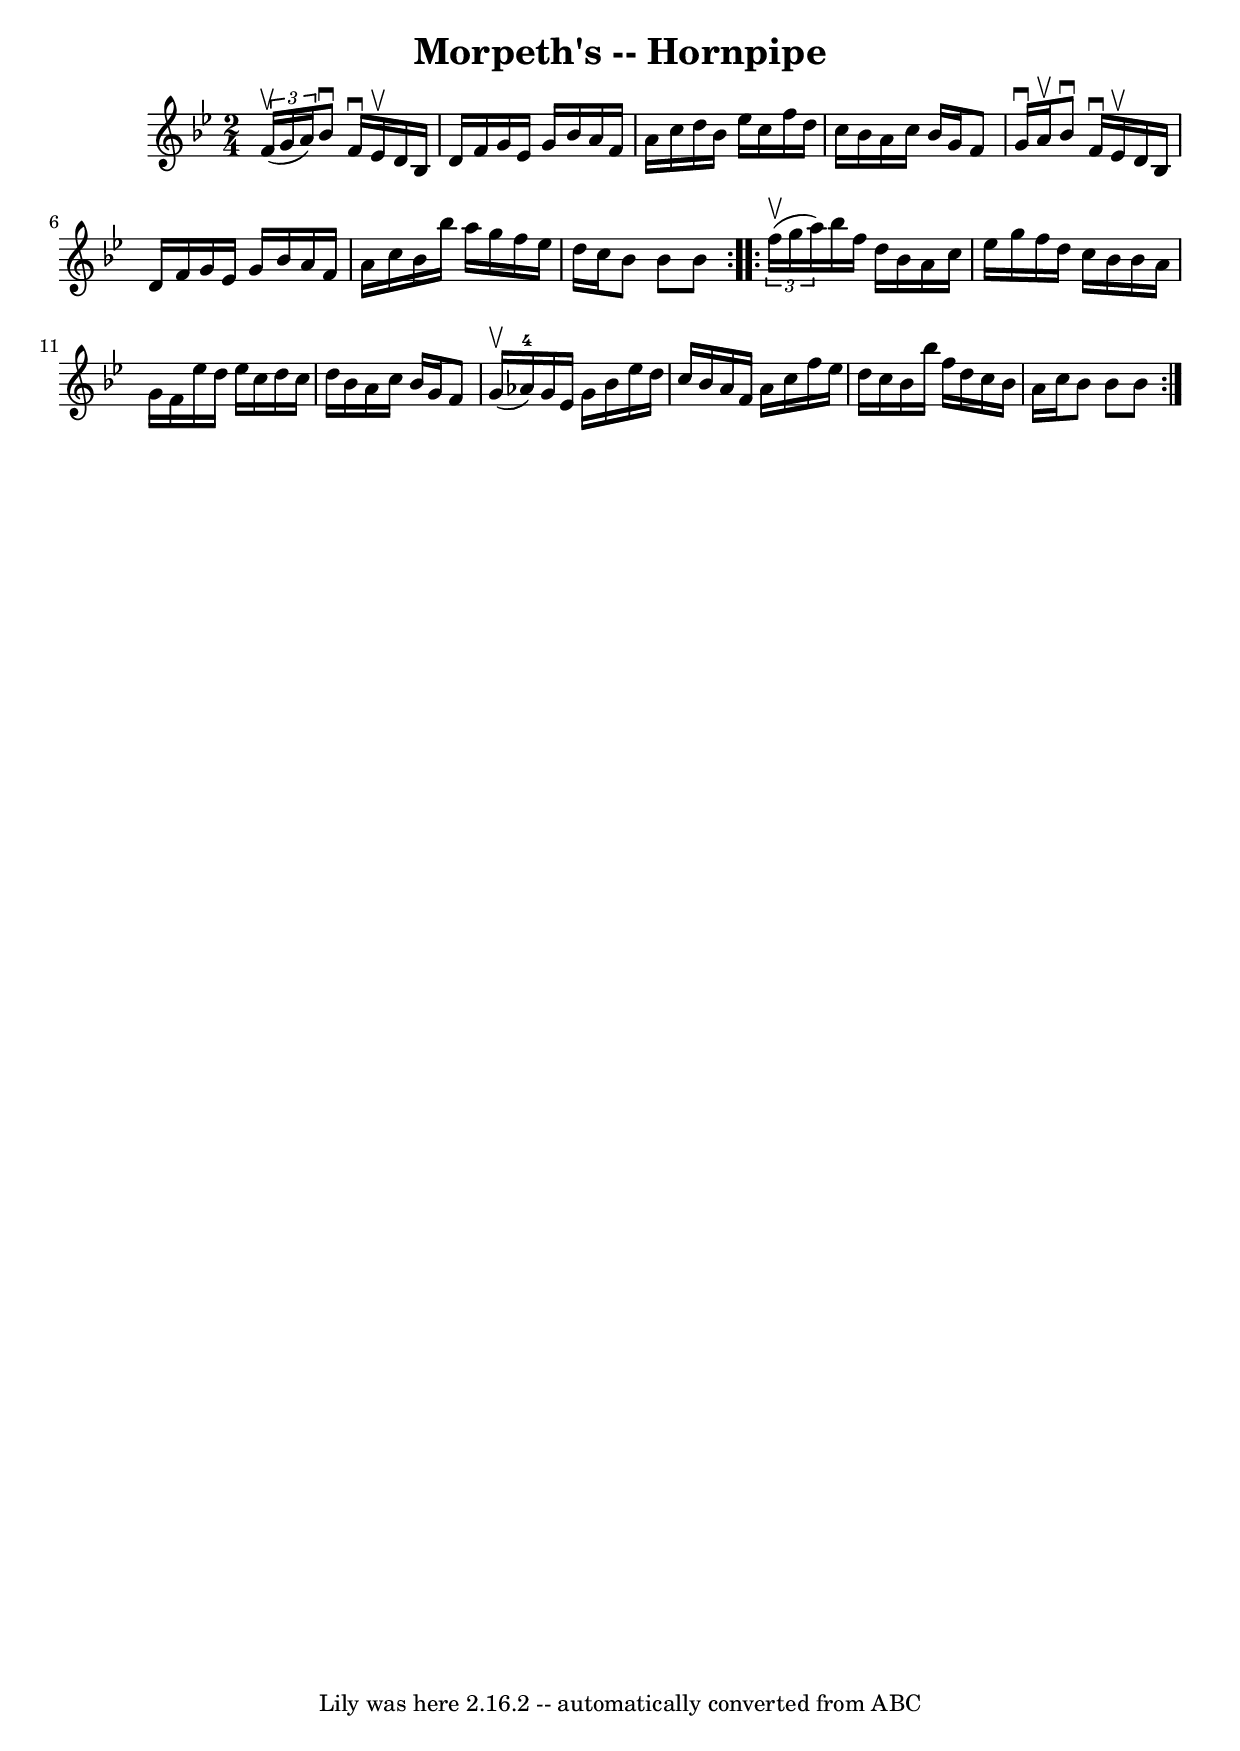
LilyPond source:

\version "2.7.40"
\include "Mammoth.ily"
\header {
	%% book = "Cole's 1000 Fiddle Tunes"
	crossRefNumber = "1"
	footnotes = ""
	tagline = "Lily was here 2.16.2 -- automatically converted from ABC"
	title = "Morpeth's -- Hornpipe"
}
voicedefault =  {


\repeat volta 2 {
\time 2/4 
\key bes \major   \times 2/3 { f'16 (^\upbow g'16 a'16) } 
|
 bes'8^\downbow f'16^\downbow ees'16^\upbow d'16 bes16    
d'16 f'16  |
 g'16 ees'16 g'16 bes'16 a'16 f'16    
a'16 c''16  |
 d''16 bes'16 ees''16 c''16 f''16 d''16 
 c''16 bes'16  |
 a'16 c''16 bes'16 g'16 f'8 g'16 
^\downbow a'16^\upbow |
 bes'8^\downbow f'16^\downbow ees'16 
^\upbow d'16 bes16 d'16 f'16  |
 g'16 ees'16 g'16    
bes'16 a'16 f'16 a'16 c''16  |
 bes'16 bes''16 a''16  
 g''16 f''16 ees''16 d''16 c''16  |
 bes'8 bes'8    
bes'8  }     \repeat volta 2 {   \times 2/3 { f''16 (^\upbow g''16 a''16 
) } |
 bes''16 f''16 d''16 bes'16 a'16 c''16    
ees''16 g''16  |
 f''16 d''16 c''16 bes'16 bes'16    
a'16 g'16 f'16  |
 ees''16 d''16 ees''16 c''16 d''16  
 c''16 d''16 bes'16  |
 a'16 c''16 bes'16 g'16 f'8   
 g'16 (^\upbow aes'16-4) |
 g'16 ees'16 g'16 bes'16 
 ees''16 d''16 c''16 bes'16  |
 a'16 f'16 a'16    
c''16 f''16 ees''16 d''16 c''16  |
 bes'16 bes''16    
f''16 d''16 c''16 bes'16 a'16 c''16  |
 bes'8 bes'8   
 bes'8  }   
}

\score{
    <<

	\context Staff="default"
	{
	    \voicedefault 
	}

    >>
	\layout {
	}
	\midi {}
}
